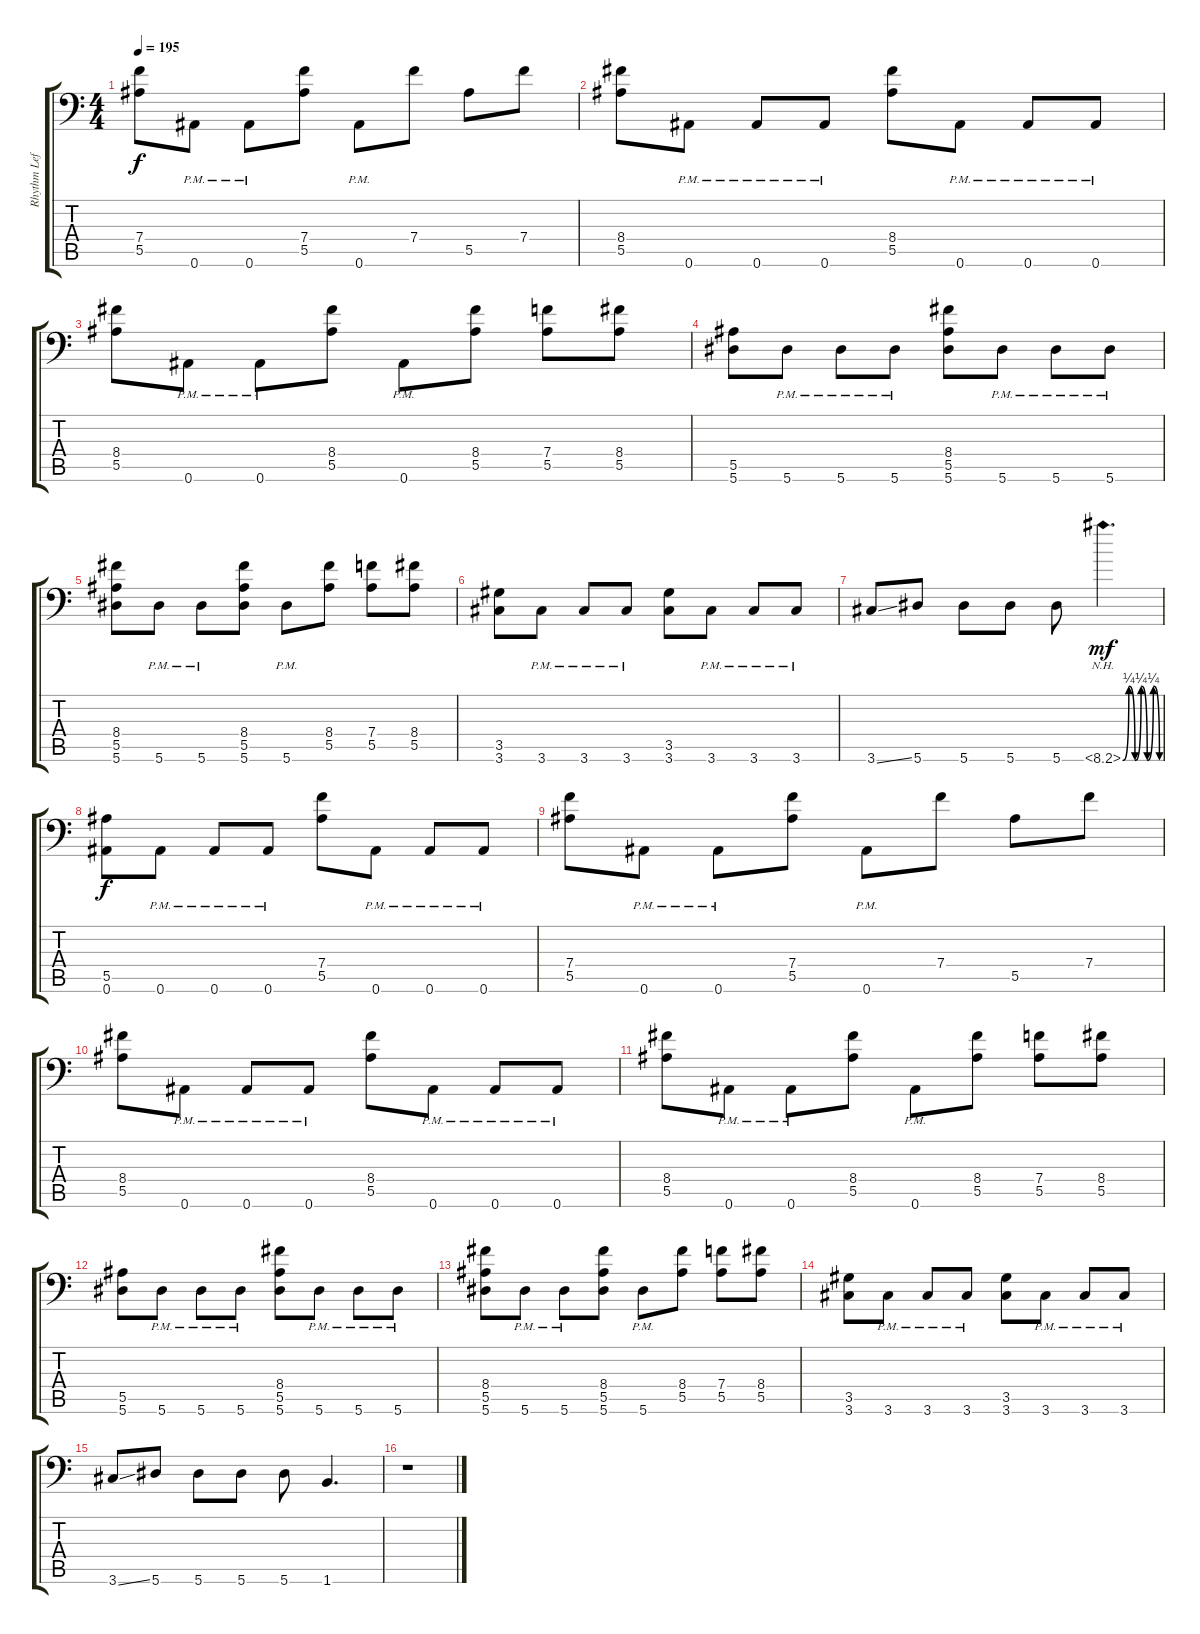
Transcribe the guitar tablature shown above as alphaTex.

\track ("Rhythm Left" "Rhythm Lef") {instrument distortionguitar}
\staff {score tabs}
\tuning (C4 G3 Eb3 Bb2 F2 Bb1) {hide}
\ts (4 4)
\tempo 195
\clef f4
\ks c
(7.4 5.5).8{dy f} 0.6{pm}.8 0.6{pm}.8 (7.4 5.5).8 0.6{pm}.8 7.4.8 5.5.8 7.4.8 |
(8.4 5.5).8 0.6{pm}.8 0.6{pm}.8 0.6{pm}.8 (8.4 5.5).8 0.6{pm}.8 0.6{pm}.8 0.6{pm}.8 |
(8.4 5.5).8 0.6{pm}.8 0.6{pm}.8 (8.4 5.5).8 0.6{pm}.8 (8.4 5.5).8 (7.4 5.5).8 (8.4 5.5).8 |
(5.5 5.6).8 5.6{pm}.8 5.6{pm}.8 5.6{pm}.8 (8.4 5.5 5.6).8 5.6{pm}.8 5.6{pm}.8 5.6{pm}.8 |
(8.4 5.5 5.6).8 5.6{pm}.8 5.6{pm}.8 (8.4 5.5 5.6).8 5.6{pm}.8 (8.4 5.5).8 (7.4 5.5).8 (8.4 5.5).8 |
(3.5 3.6).8 3.6{pm}.8 3.6{pm}.8 3.6{pm}.8 (3.5 3.6).8 3.6{pm}.8 3.6{pm}.8 3.6{pm}.8 |
3.6{ss}.8 5.6.8 5.6.8 5.6.8 5.6.8 8.6{be (custom 0 0 10 1 20 0 30 1 40 0 50 1 60 0) nh}.4{d dy mf} |
(5.5 0.6).8{dy f} 0.6{pm}.8 0.6{pm}.8 0.6{pm}.8 (7.4 5.5).8 0.6{pm}.8 0.6{pm}.8 0.6{pm}.8 |
(7.4 5.5).8 0.6{pm}.8 0.6{pm}.8 (7.4 5.5).8 0.6{pm}.8 7.4.8 5.5.8 7.4.8 |
(8.4 5.5).8 0.6{pm}.8 0.6{pm}.8 0.6{pm}.8 (8.4 5.5).8 0.6{pm}.8 0.6{pm}.8 0.6{pm}.8 |
(8.4 5.5).8 0.6{pm}.8 0.6{pm}.8 (8.4 5.5).8 0.6{pm}.8 (8.4 5.5).8 (7.4 5.5).8 (8.4 5.5).8 |
(5.5 5.6).8 5.6{pm}.8 5.6{pm}.8 5.6{pm}.8 (8.4 5.5 5.6).8 5.6{pm}.8 5.6{pm}.8 5.6{pm}.8 |
(8.4 5.5 5.6).8 5.6{pm}.8 5.6{pm}.8 (8.4 5.5 5.6).8 5.6{pm}.8 (8.4 5.5).8 (7.4 5.5).8 (8.4 5.5).8 |
(3.5 3.6).8 3.6{pm}.8 3.6{pm}.8 3.6{pm}.8 (3.5 3.6).8 3.6{pm}.8 3.6{pm}.8 3.6{pm}.8 |
3.6{ss}.8 5.6.8 5.6.8 5.6.8 5.6.8 1.6.4{d} |
r.1
